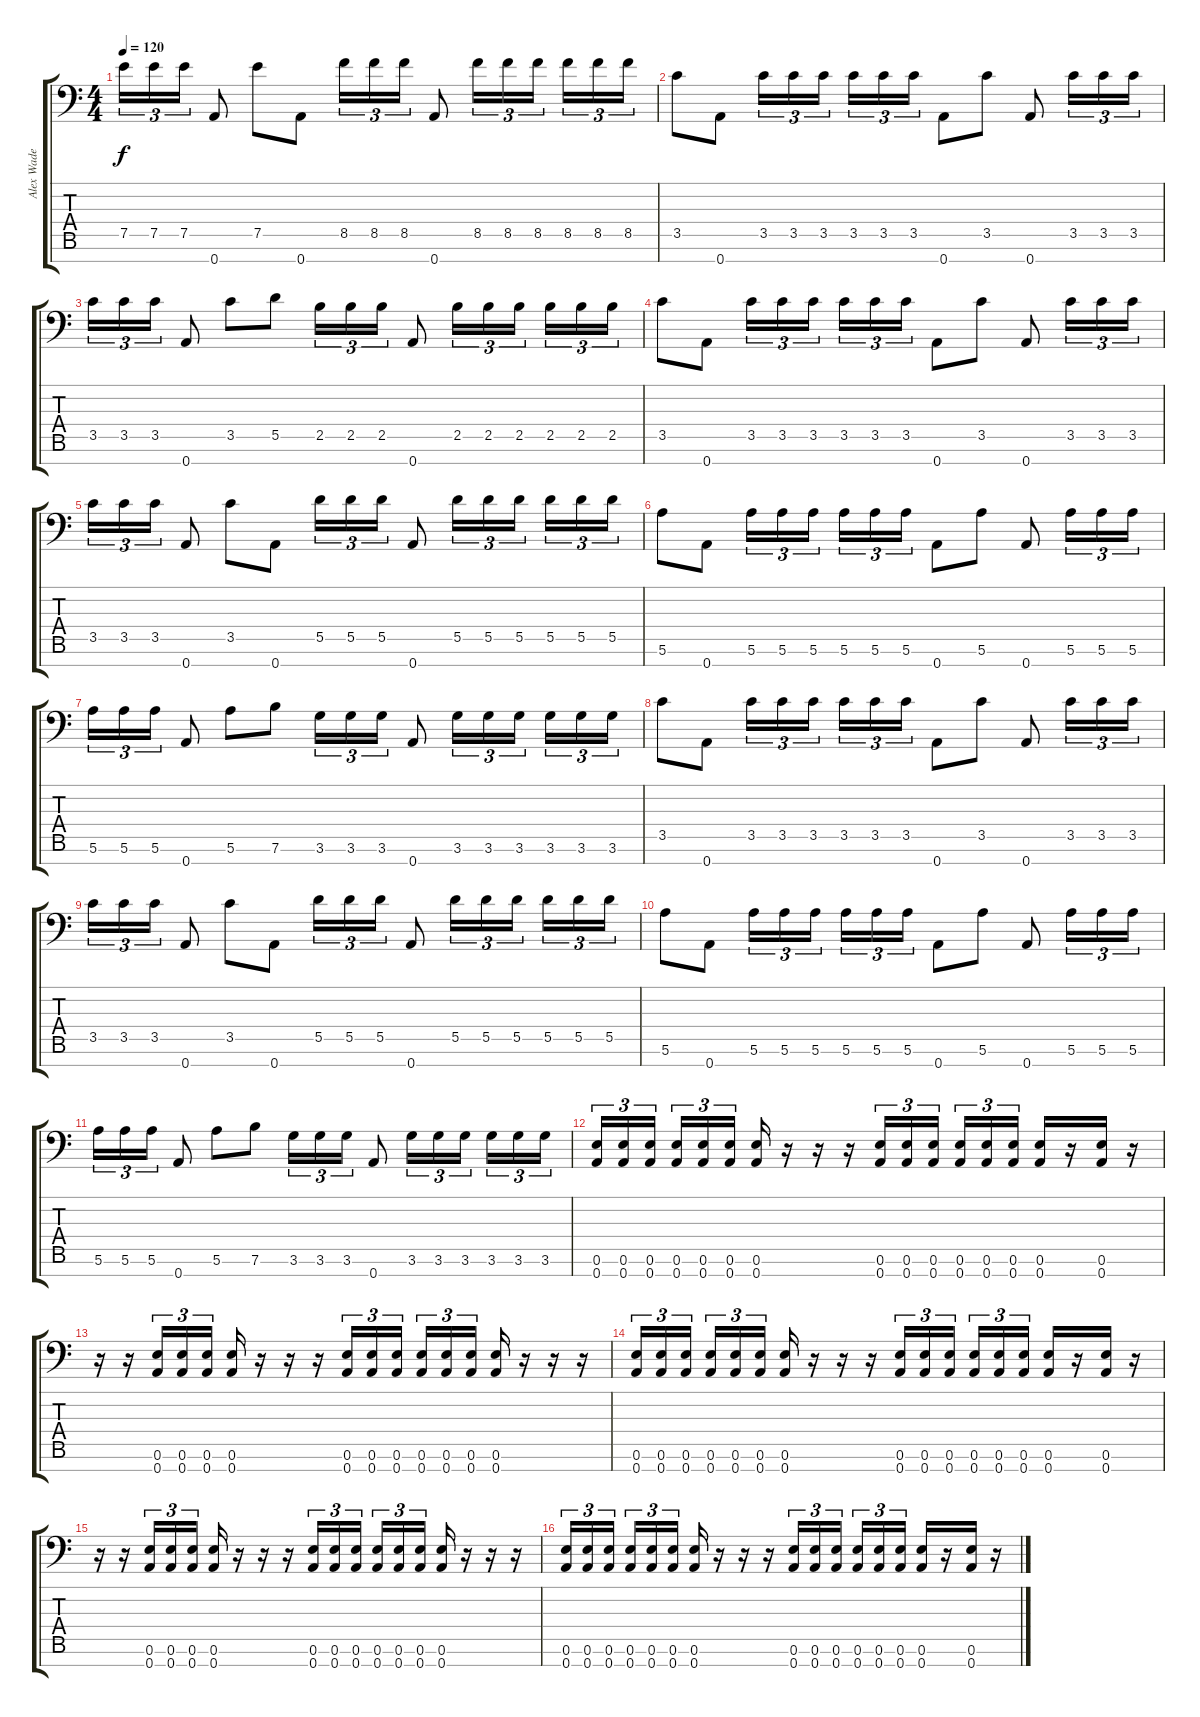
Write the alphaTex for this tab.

\track ("Alex Wade" "Alex Wade") {instrument overdrivenguitar}
\staff {score tabs}
\tuning (E4 B3 G3 D3 A2 E2 A1) {hide}
\ts (4 4)
\tempo 120
\clef f4
\ks c
7.5.16{tu (3 2) dy f} 7.5.16{tu (3 2)} 7.5.16{tu (3 2)} 0.7.8 7.5.8 0.7.8 8.5.16{tu (3 2)} 8.5.16{tu (3 2)} 8.5.16{tu (3 2)} 0.7.8 8.5.16{tu (3 2)} 8.5.16{tu (3 2)} 8.5.16{tu (3 2) beam splitsecondary} 8.5.16{tu (3 2)} 8.5.16{tu (3 2)} 8.5.16{tu (3 2)} |
3.5.8 0.7.8 3.5.16{tu (3 2)} 3.5.16{tu (3 2)} 3.5.16{tu (3 2) beam splitsecondary} 3.5.16{tu (3 2)} 3.5.16{tu (3 2)} 3.5.16{tu (3 2)} 0.7.8 3.5.8 0.7.8 3.5.16{tu (3 2)} 3.5.16{tu (3 2)} 3.5.16{tu (3 2)} |
3.5.16{tu (3 2)} 3.5.16{tu (3 2)} 3.5.16{tu (3 2)} 0.7.8 3.5.8 5.5.8 2.5.16{tu (3 2)} 2.5.16{tu (3 2)} 2.5.16{tu (3 2)} 0.7.8 2.5.16{tu (3 2)} 2.5.16{tu (3 2)} 2.5.16{tu (3 2) beam splitsecondary} 2.5.16{tu (3 2)} 2.5.16{tu (3 2)} 2.5.16{tu (3 2)} |
3.5.8 0.7.8 3.5.16{tu (3 2)} 3.5.16{tu (3 2)} 3.5.16{tu (3 2) beam splitsecondary} 3.5.16{tu (3 2)} 3.5.16{tu (3 2)} 3.5.16{tu (3 2)} 0.7.8 3.5.8 0.7.8 3.5.16{tu (3 2)} 3.5.16{tu (3 2)} 3.5.16{tu (3 2)} |
3.5.16{tu (3 2)} 3.5.16{tu (3 2)} 3.5.16{tu (3 2)} 0.7.8 3.5.8 0.7.8 5.5.16{tu (3 2)} 5.5.16{tu (3 2)} 5.5.16{tu (3 2)} 0.7.8 5.5.16{tu (3 2)} 5.5.16{tu (3 2)} 5.5.16{tu (3 2) beam splitsecondary} 5.5.16{tu (3 2)} 5.5.16{tu (3 2)} 5.5.16{tu (3 2)} |
5.6.8 0.7.8 5.6.16{tu (3 2)} 5.6.16{tu (3 2)} 5.6.16{tu (3 2) beam splitsecondary} 5.6.16{tu (3 2)} 5.6.16{tu (3 2)} 5.6.16{tu (3 2)} 0.7.8 5.6.8 0.7.8 5.6.16{tu (3 2)} 5.6.16{tu (3 2)} 5.6.16{tu (3 2)} |
5.6.16{tu (3 2)} 5.6.16{tu (3 2)} 5.6.16{tu (3 2)} 0.7.8 5.6.8 7.6.8 3.6.16{tu (3 2)} 3.6.16{tu (3 2)} 3.6.16{tu (3 2)} 0.7.8 3.6.16{tu (3 2)} 3.6.16{tu (3 2)} 3.6.16{tu (3 2) beam splitsecondary} 3.6.16{tu (3 2)} 3.6.16{tu (3 2)} 3.6.16{tu (3 2)} |
3.5.8 0.7.8 3.5.16{tu (3 2)} 3.5.16{tu (3 2)} 3.5.16{tu (3 2) beam splitsecondary} 3.5.16{tu (3 2)} 3.5.16{tu (3 2)} 3.5.16{tu (3 2)} 0.7.8 3.5.8 0.7.8 3.5.16{tu (3 2)} 3.5.16{tu (3 2)} 3.5.16{tu (3 2)} |
3.5.16{tu (3 2)} 3.5.16{tu (3 2)} 3.5.16{tu (3 2)} 0.7.8 3.5.8 0.7.8 5.5.16{tu (3 2)} 5.5.16{tu (3 2)} 5.5.16{tu (3 2)} 0.7.8 5.5.16{tu (3 2)} 5.5.16{tu (3 2)} 5.5.16{tu (3 2) beam splitsecondary} 5.5.16{tu (3 2)} 5.5.16{tu (3 2)} 5.5.16{tu (3 2)} |
5.6.8 0.7.8 5.6.16{tu (3 2)} 5.6.16{tu (3 2)} 5.6.16{tu (3 2) beam splitsecondary} 5.6.16{tu (3 2)} 5.6.16{tu (3 2)} 5.6.16{tu (3 2)} 0.7.8 5.6.8 0.7.8 5.6.16{tu (3 2)} 5.6.16{tu (3 2)} 5.6.16{tu (3 2)} |
5.6.16{tu (3 2)} 5.6.16{tu (3 2)} 5.6.16{tu (3 2)} 0.7.8 5.6.8 7.6.8 3.6.16{tu (3 2)} 3.6.16{tu (3 2)} 3.6.16{tu (3 2)} 0.7.8 3.6.16{tu (3 2)} 3.6.16{tu (3 2)} 3.6.16{tu (3 2) beam splitsecondary} 3.6.16{tu (3 2)} 3.6.16{tu (3 2)} 3.6.16{tu (3 2)} |
(0.6 0.7).16{tu (3 2)} (0.6 0.7).16{tu (3 2)} (0.6 0.7).16{tu (3 2) beam splitsecondary} (0.6 0.7).16{tu (3 2)} (0.6 0.7).16{tu (3 2)} (0.6 0.7).16{tu (3 2)} (0.6 0.7).16 r.16 r.16 r.16 (0.6 0.7).16{tu (3 2)} (0.6 0.7).16{tu (3 2)} (0.6 0.7).16{tu (3 2) beam splitsecondary} (0.6 0.7).16{tu (3 2)} (0.6 0.7).16{tu (3 2)} (0.6 0.7).16{tu (3 2)} (0.6 0.7).16 r.16 (0.6 0.7).16 r.16 |
r.16 r.16 (0.6 0.7).16{tu (3 2)} (0.6 0.7).16{tu (3 2)} (0.6 0.7).16{tu (3 2)} (0.6 0.7).16 r.16 r.16 r.16 (0.6 0.7).16{tu (3 2)} (0.6 0.7).16{tu (3 2)} (0.6 0.7).16{tu (3 2) beam splitsecondary} (0.6 0.7).16{tu (3 2)} (0.6 0.7).16{tu (3 2)} (0.6 0.7).16{tu (3 2)} (0.6 0.7).16 r.16 r.16 r.16 |
(0.6 0.7).16{tu (3 2)} (0.6 0.7).16{tu (3 2)} (0.6 0.7).16{tu (3 2) beam splitsecondary} (0.6 0.7).16{tu (3 2)} (0.6 0.7).16{tu (3 2)} (0.6 0.7).16{tu (3 2)} (0.6 0.7).16 r.16 r.16 r.16 (0.6 0.7).16{tu (3 2)} (0.6 0.7).16{tu (3 2)} (0.6 0.7).16{tu (3 2) beam splitsecondary} (0.6 0.7).16{tu (3 2)} (0.6 0.7).16{tu (3 2)} (0.6 0.7).16{tu (3 2)} (0.6 0.7).16 r.16 (0.6 0.7).16 r.16 |
r.16 r.16 (0.6 0.7).16{tu (3 2)} (0.6 0.7).16{tu (3 2)} (0.6 0.7).16{tu (3 2)} (0.6 0.7).16 r.16 r.16 r.16 (0.6 0.7).16{tu (3 2)} (0.6 0.7).16{tu (3 2)} (0.6 0.7).16{tu (3 2) beam splitsecondary} (0.6 0.7).16{tu (3 2)} (0.6 0.7).16{tu (3 2)} (0.6 0.7).16{tu (3 2)} (0.6 0.7).16 r.16 r.16 r.16 |
(0.6 0.7).16{tu (3 2)} (0.6 0.7).16{tu (3 2)} (0.6 0.7).16{tu (3 2) beam splitsecondary} (0.6 0.7).16{tu (3 2)} (0.6 0.7).16{tu (3 2)} (0.6 0.7).16{tu (3 2)} (0.6 0.7).16 r.16 r.16 r.16 (0.6 0.7).16{tu (3 2)} (0.6 0.7).16{tu (3 2)} (0.6 0.7).16{tu (3 2) beam splitsecondary} (0.6 0.7).16{tu (3 2)} (0.6 0.7).16{tu (3 2)} (0.6 0.7).16{tu (3 2)} (0.6 0.7).16 r.16 (0.6 0.7).16 r.16
